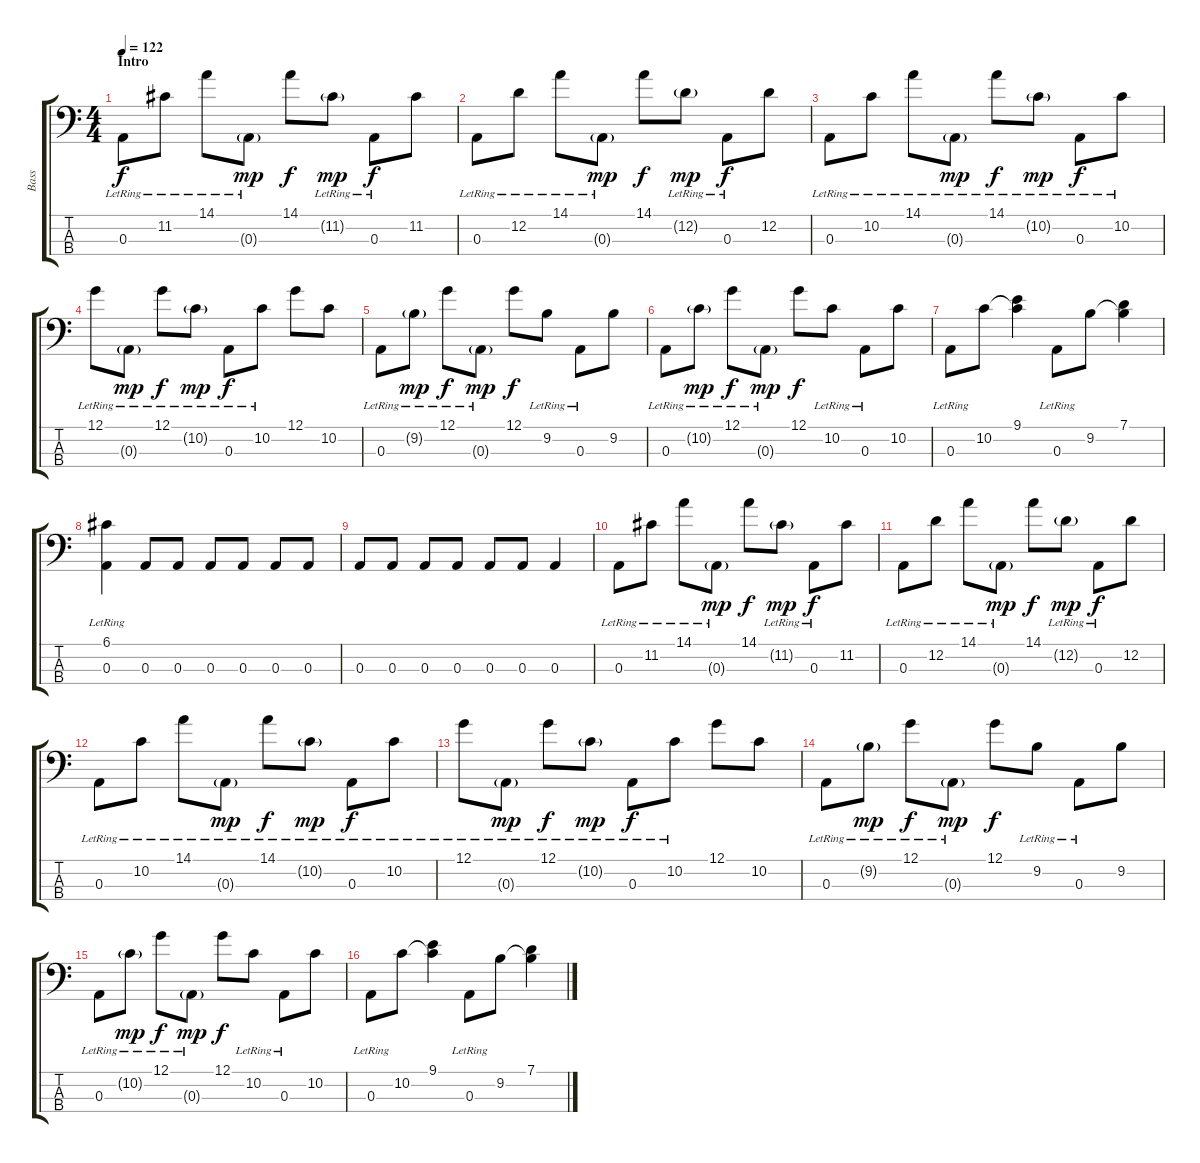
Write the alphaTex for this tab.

\track ("Bass" "Bass") {instrument electricbassfinger}
\staff {score tabs}
\tuning (G2 D2 A1 E1) {hide}
\ts (4 4)
\section ("" "Intro")
\tempo 122
\clef f4
\ks c
0.3{lr}.8{dy f instrument electricbassfinger} 11.2{lr}.8 14.1{lr}.8 0.3{g lr}.8{dy mp} 14.1.8{dy f} 11.2{g lr}.8{dy mp} 0.3{lr}.8{dy f} 11.2.8 |
0.3{lr}.8 12.2{lr}.8 14.1{lr}.8 0.3{g lr}.8{dy mp} 14.1.8{dy f} 12.2{g lr}.8{dy mp} 0.3{lr}.8{dy f} 12.2.8 |
0.3{lr}.8 10.2{lr}.8 14.1{lr}.8 0.3{g lr}.8{dy mp} 14.1{lr}.8{dy f} 10.2{g lr}.8{dy mp} 0.3{lr}.8{dy f} 10.2{lr}.8 |
12.1{lr}.8 0.3{g lr}.8{dy mp} 12.1{lr}.8{dy f} 10.2{g lr}.8{dy mp} 0.3{lr}.8{dy f} 10.2{lr}.8 12.1.8 10.2.8 |
0.3{lr}.8 9.2{g lr}.8{dy mp} 12.1{lr}.8{dy f} 0.3{g lr}.8{dy mp} 12.1.8{dy f} 9.2{lr}.8 0.3{lr}.8 9.2.8 |
0.3{lr}.8 10.2{g lr}.8{dy mp} 12.1{lr}.8{dy f} 0.3{g lr}.8{dy mp} 12.1.8{dy f} 10.2{lr}.8 0.3{lr}.8 10.2.8 |
0.3{lr}.8 10.2.8 (9.1 10.2{t}).4 0.3{lr}.8 9.2.8 (7.1 9.2{t}).4 |
(6.1{lr} 0.3).4 0.3.8 0.3.8 0.3.8 0.3.8 0.3.8 0.3.8 |
0.3.8 0.3.8 0.3.8 0.3.8 0.3.8 0.3.8 0.3.4 |
0.3{lr}.8 11.2{lr}.8 14.1{lr}.8 0.3{g lr}.8{dy mp} 14.1.8{dy f} 11.2{g lr}.8{dy mp} 0.3{lr}.8{dy f} 11.2.8 |
0.3{lr}.8 12.2{lr}.8 14.1{lr}.8 0.3{g lr}.8{dy mp} 14.1.8{dy f} 12.2{g lr}.8{dy mp} 0.3{lr}.8{dy f} 12.2.8 |
0.3{lr}.8 10.2{lr}.8 14.1{lr}.8 0.3{g lr}.8{dy mp} 14.1{lr}.8{dy f} 10.2{g lr}.8{dy mp} 0.3{lr}.8{dy f} 10.2{lr}.8 |
12.1{lr}.8 0.3{g lr}.8{dy mp} 12.1{lr}.8{dy f} 10.2{g lr}.8{dy mp} 0.3{lr}.8{dy f} 10.2{lr}.8 12.1.8 10.2.8 |
0.3{lr}.8 9.2{g lr}.8{dy mp} 12.1{lr}.8{dy f} 0.3{g lr}.8{dy mp} 12.1.8{dy f} 9.2{lr}.8 0.3{lr}.8 9.2.8 |
0.3{lr}.8 10.2{g lr}.8{dy mp} 12.1{lr}.8{dy f} 0.3{g lr}.8{dy mp} 12.1.8{dy f} 10.2{lr}.8 0.3{lr}.8 10.2.8 |
0.3{lr}.8 10.2.8 (9.1 10.2{t}).4 0.3{lr}.8 9.2.8 (7.1 9.2{t}).4
